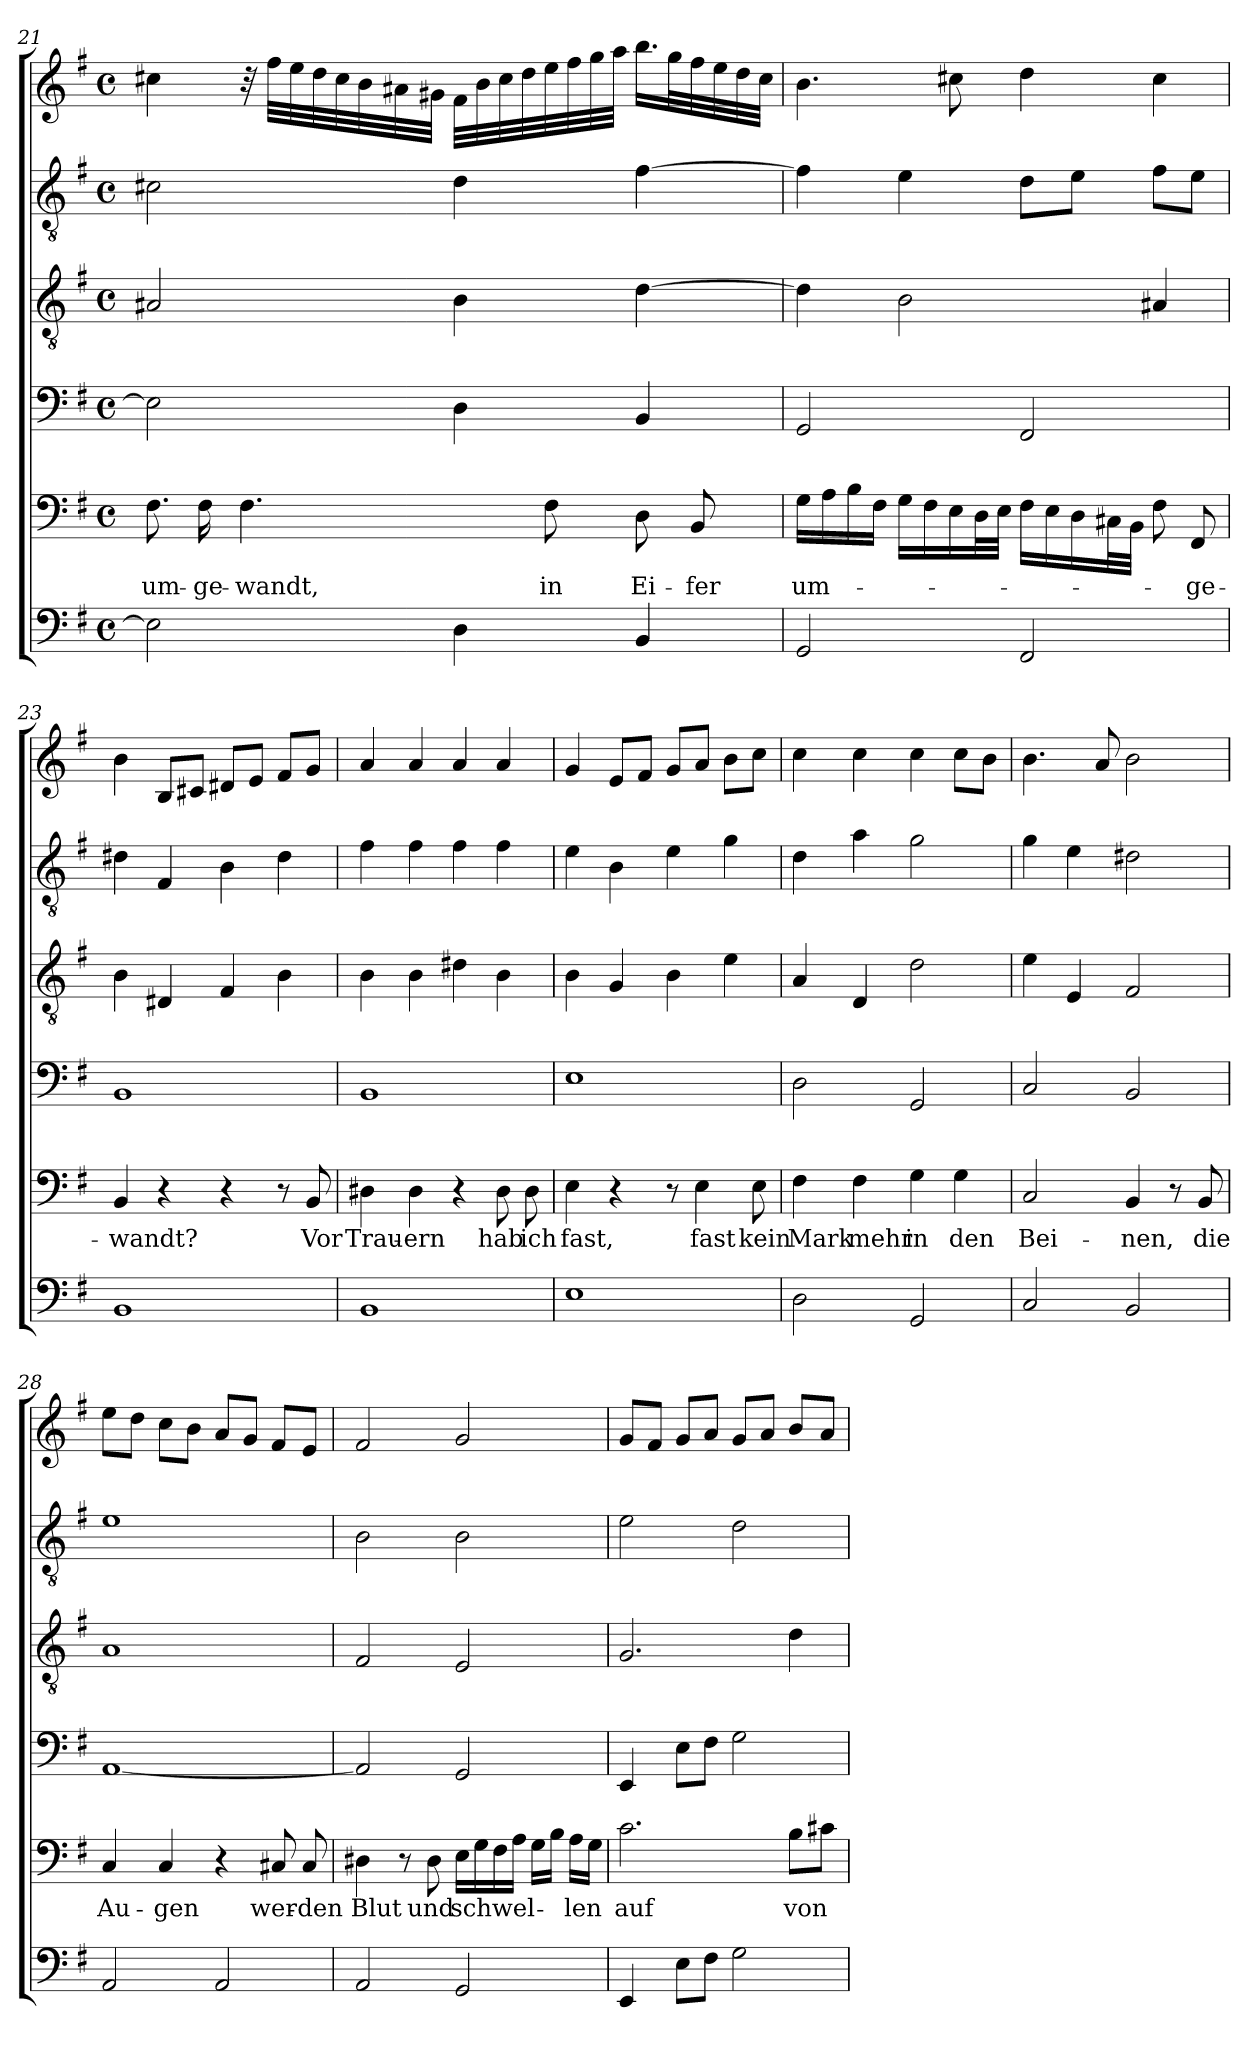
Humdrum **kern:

**kern	**kern	**text	**kern	**kern	**kern	**kern
*part6	*part5	*part5	*part4	*part3	*part2	*part1
*staff6	*staff5	*staff5	*staff4	*staff3	*staff2	*staff1
!!LO:LB:g=z
*clefF4	*clefF4	*	*clefF4	*clefGv2	*clefGv2	*clefG2
*k[f#]	*k[f#]	*	*k[f#]	*k[f#]	*k[f#]	*k[f#]
*e:	*e:	*	*e:	*e:	*e:	*e:
*M4/4	*M4/4	*	*M4/4	*M4/4	*M4/4	*M4/4
*met(c)	*met(c)	*	*met(c)	*met(c)	*met(c)	*met(c)
=21	=21	=21	=21	=21	=21	=21
!	!	!LO:LY:b	!	!	!	!
2E\]	8.F#\	um-	2E\]	2A#X/	2c#X\	4cc#X\
!	!	!LO:LY:b	!	!	!	!
.	16F#\	-ge-	.	.	.	.
!	!	!LO:LY:b	!	!	!	!
.	4.F#\	-wandt,	.	.	.	32r
.	.	.	.	.	.	32ff#\LLL
.	.	.	.	.	.	32ee\
.	.	.	.	.	.	32dd\
.	.	.	.	.	.	32cc#\
.	.	.	.	.	.	32b\
.	.	.	.	.	.	32a#X\
.	.	.	.	.	.	32g#X\JJJ
4D\	.	.	4D\	4B\	4d\	32f#\LLL
.	.	.	.	.	.	32b\
.	.	.	.	.	.	32cc#\
.	.	.	.	.	.	32dd\
!	!	!LO:LY:b	!	!	!	!
.	8F#\	in	.	.	.	32ee\
.	.	.	.	.	.	32ff#\
.	.	.	.	.	.	32gg\
.	.	.	.	.	.	32aa\JJJ
!	!	!LO:LY:b	!	!	!	!
4BB/	8D\	Ei-	4BB/	[4d\	[4f#\	16.bb\LL
.	.	.	.	.	.	32gg\L
!	!	!LO:LY:b	!	!	!	!
.	8BB/	-fer	.	.	.	32ff#\
.	.	.	.	.	.	32ee\
.	.	.	.	.	.	32dd\
.	.	.	.	.	.	32cc#\JJJ
=22	=22	=22	=22	=22	=22	=22
!	!	!LO:LY:b	!	!	!	!
2GG/	16G\LL	um-	2GG/	4d\]	4f#\]	4.b\
.	16A\	.	.	.	.	.
.	16B\	.	.	.	.	.
.	16F#\JJ	.	.	.	.	.
.	16G\LL	.	.	2B\	4e\	.
.	16F#\	.	.	.	.	.
.	16E\	.	.	.	.	8cc#X\
.	32D\L	.	.	.	.	.
.	32E\JJJ	.	.	.	.	.
2FF#/	16F#\LL	.	2FF#/	.	8d\L	4dd\
.	16E\	.	.	.	.	.
.	16D\	.	.	.	8e\J	.
.	32C#\L	.	.	.	.	.
.	32BB\JJJ	.	.	.	.	.
.	8F#\	.	.	4A#X/	8f#\L	4cc#\
!	!	!LO:LY:b	!	!	!	!
.	8FF#/	-ge-	.	.	8e\J	.
=23	=23	=23	=23	=23	=23	=23
!	!	!LO:LY:b	!	!	!	!
1BB	4BB/	-wandt?	1BB	4B\	4d#X\	4b\
.	4r	.	.	4D#X/	4F#/	8B/L
.	.	.	.	.	.	8c#X/J
.	4r	.	.	4F#/	4B\	8d#X/L
.	.	.	.	.	.	8e/J
.	8r	.	.	4B\	4d#\	8f#/L
!	!	!LO:LY:b	!	!	!	!
.	8BB/	Vor	.	.	.	8g/J
=24	=24	=24	=24	=24	=24	=24
!	!	!LO:LY:b	!	!	!	!
1BB	4D#X\	Trau-	1BB	4B\	4f#\	4a/
!	!	!LO:LY:b	!	!	!	!
.	4D#\	-ern	.	4B\	4f#\	4a/
.	4r	.	.	4d#X\	4f#\	4a/
!	!	!LO:LY:b	!	!	!	!
.	8D#\	hab	.	4B\	4f#\	4a/
!	!	!LO:LY:b	!	!	!	!
.	8D#\	ich	.	.	.	.
!!LO:PB:g=z
=25	=25	=25	=25	=25	=25	=25
!	!	!LO:LY:b	!	!	!	!
1E	4E\	fast,	1E	4B\	4e\	4g/
.	4r	.	.	4G/	4B\	8e/L
.	.	.	.	.	.	8f#/J
.	8r	.	.	4B\	4e\	8g/L
!	!	!LO:LY:b	!	!	!	!
.	4E\	fast	.	.	.	8a/J
.	.	.	.	4e\	4g\	8b\L
!	!	!LO:LY:b	!	!	!	!
.	8E\	kein	.	.	.	8cc\J
=26	=26	=26	=26	=26	=26	=26
!	!	!LO:LY:b	!	!	!	!
2D\	4F#\	Mark	2D\	4A/	4d\	4cc\
!	!	!LO:LY:b	!	!	!	!
.	4F#\	mehr	.	4D/	4a\	4cc\
!	!	!LO:LY:b	!	!	!	!
2GG/	4G\	in	2GG/	2d\	2g\	4cc\
!	!	!LO:LY:b	!	!	!	!
.	4G\	den	.	.	.	8cc\L
.	.	.	.	.	.	8b\J
=27	=27	=27	=27	=27	=27	=27
!	!	!LO:LY:b	!	!	!	!
2C/	2C/	Bei-	2C/	4e\	4g\	4.b\
.	.	.	.	4E/	4e\	.
.	.	.	.	.	.	8a/
!	!	!LO:LY:b	!	!	!	!
2BB/	4BB/	-nen,	2BB/	2F#/	2d#X\	2b\
.	8r	.	.	.	.	.
!	!	!LO:LY:b	!	!	!	!
.	8BB/	die	.	.	.	.
=28	=28	=28	=28	=28	=28	=28
!	!	!LO:LY:b	!	!	!	!
2AA/	4C/	Au-	[1AA	1A	1e	8ee\L
.	.	.	.	.	.	8dd\J
!	!	!LO:LY:b	!	!	!	!
.	4C/	-gen	.	.	.	8cc\L
.	.	.	.	.	.	8b\J
2AA/	4r	.	.	.	.	8a/L
.	.	.	.	.	.	8g/J
!	!	!LO:LY:b	!	!	!	!
.	8C#X/	wer-	.	.	.	8f#/L
!	!	!LO:LY:b	!	!	!	!
.	8C#/	-den	.	.	.	8e/J
=29	=29	=29	=29	=29	=29	=29
!	!	!LO:LY:b	!	!	!	!
2AA/	4D#X\	Blut	2AA/]	2F#/	2B\	2f#/
.	8r	.	.	.	.	.
!	!	!LO:LY:b	!	!	!	!
.	8D#\	und	.	.	.	.
!	!	!LO:LY:b	!	!	!	!
2GG/	16E\LL	schwel-	2GG/	2E/	2B\	2g/
.	16G\	.	.	.	.	.
.	16F#\	.	.	.	.	.
.	16A\JJ	.	.	.	.	.
.	16G\LL	.	.	.	.	.
.	16B\JJ	.	.	.	.	.
!	!	!LO:LY:b	!	!	!	!
.	16A\LL	-len	.	.	.	.
.	16G\JJ	.	.	.	.	.
!!LO:LB:g=z
=30	=30	=30	=30	=30	=30	=30
!	!	!LO:LY:b	!	!	!	!
4EE/	2.c\	auf	4EE/	2.G/	2e\	8g/L
.	.	.	.	.	.	8f#/J
8E\L	.	.	8E\L	.	.	8g/L
8F#\J	.	.	8F#\J	.	.	8a/J
2G\	.	.	2G\	.	2d\	8g/L
.	.	.	.	.	.	8a/J
!	!	!LO:LY:b	!	!	!	!
.	8B\L	von	.	4d\	.	8b/L
.	8c#X\J	.	.	.	.	8a/J
=	=	=	=	=	=	=
*-	*-	*-	*-	*-	*-	*-
